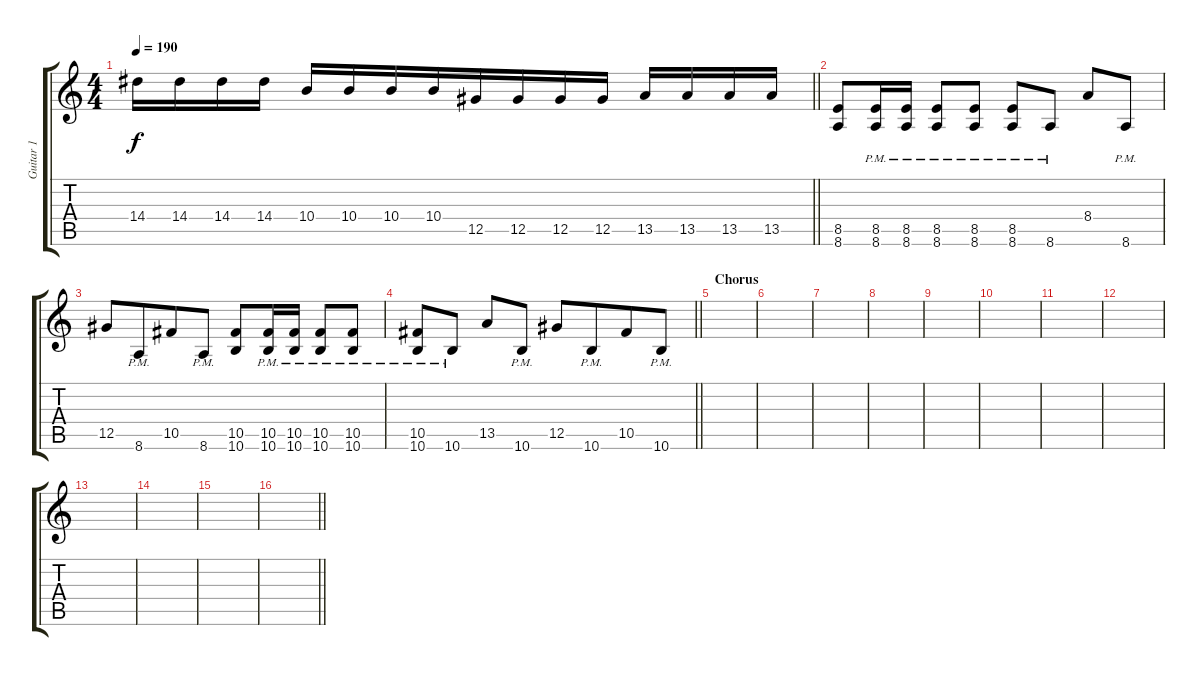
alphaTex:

\track ("Guitar 1" "Guitar 1") {instrument distortionguitar}
\staff {score tabs}
\tuning (Eb4 Bb3 Gb3 Db3 Ab2 Db2) {hide}
\ts (4 4)
\tempo 190
\clef g2
\barLineRight lightlight
\ks c
14.4.16{dy f} 14.4.16{beam merge} 14.4.16 14.4.16 10.4.16{beam merge} 10.4.16 10.4.16 10.4.16{beam merge} 12.5.16 12.5.16{beam merge} 12.5.16{beam merge} 12.5.16 13.5.16 13.5.16 13.5.16{beam merge} 13.5.16 |
\section ("" "")
(8.5 8.6).8 (8.5{pm} 8.6{pm}).16 (8.5{pm} 8.6{pm}).16 (8.5{pm} 8.6{pm}).8 (8.5{pm} 8.6{pm}).8 (8.5{pm} 8.6{pm}).8{beam merge} 8.6{pm}.8 8.4.8 8.6{pm}.8 |
12.5.8{beam merge} 8.6{pm}.8{beam merge} 10.5.8 8.6{pm}.8 (10.5 10.6).8{beam merge} (10.5{pm} 10.6{pm}).16{beam merge} (10.5{pm} 10.6{pm}).16 (10.5{pm} 10.6{pm}).8{beam merge} (10.5{pm} 10.6{pm}).8 |
\barLineRight lightlight
(10.5{pm} 10.6{pm}).8 10.6{pm}.8 13.5.8 10.6{pm}.8 12.5.8 10.6{pm}.8{beam merge} 10.5.8 10.6{pm}.8 |
\section ("" "Chorus")
|
|
|
|
|
|
|
|
|
|
|
\barLineRight lightlight
